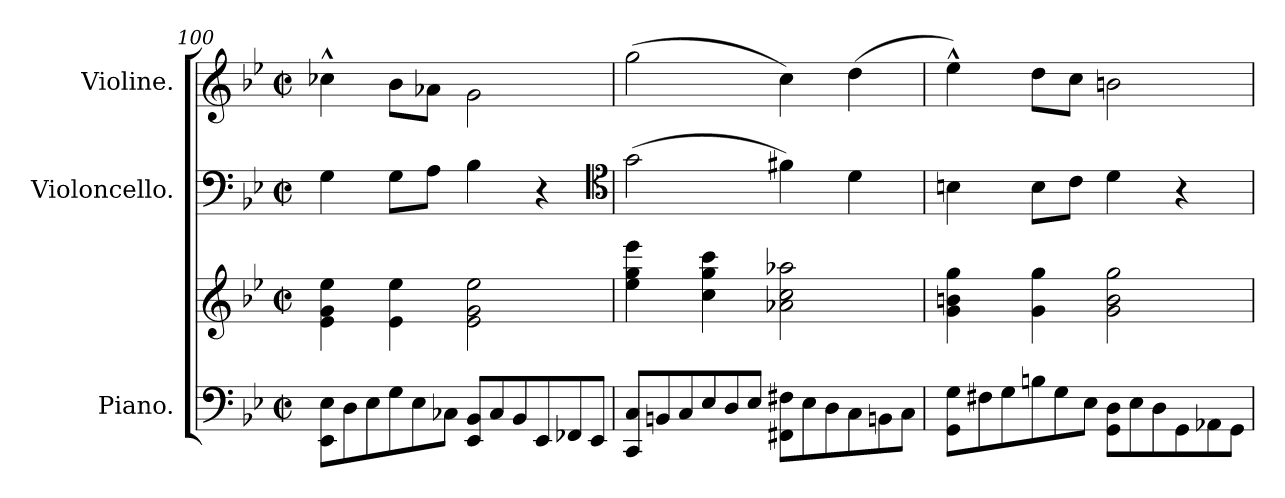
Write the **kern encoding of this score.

**kern	**kern	**kern	**kern
*part3	*part3	*part2	*part1
*staff4	*staff3	*staff2	*staff1
*I"Piano.	*	*I"Violoncello.	*I"Violine.
*	*	*I'vlc	*I'vl
*clefF4	*clefG2	*clefF4	*clefG2
*k[b-e-]	*k[b-e-]	*k[b-e-]	*k[b-e-]
*g:	*g:	*g:	*g:
*M2/2	*M2/2	*M2/2	*M2/2
*met(c|)	*met(c|)	*met(c|)	*met(c|)
*Xtuplet	*	*	*
=100	=100	=100	=100
12EE-\ 12E-\L	4e-\ 4g\ 4ee-\	4G\	4cc-X^^\
12D\	.	.	.
12E-\	.	.	.
12G\	4e-\ 4ee-\	8G\L	8b-\L
12E-\	.	.	.
.	.	8A\J	8a-X\J
12C-X\J	.	.	.
12EE-/ 12BB-/L	2e-\ 2g\ 2ee-\	4B-\	2g\
12C-/	.	.	.
12BB-/	.	.	.
12EE-/	.	4r	.
12FF-X/	.	.	.
12EE-/J	.	.	.
*	*	*clefC4	*
=101	=101	=101	=101
12CC/ 12C/L	4ee-\ 4gg\ 4eee-\	(2g\	(2gg\
12BBn/	.	.	.
12C/	.	.	.
12E-/	4cc\ 4gg\ 4ccc\	.	.
12D/	.	.	.
12E-/J	.	.	.
12FF#X\ 12F#X\L	2a-X\ 2cc\ 2aa-X\	4f#X\)	4cc\)
12E-\	.	.	.
12D\	.	.	.
12C\	.	4d\	(4dd\
12BBn\	.	.	.
12C\J	.	.	.
=102	=102	=102	=102
12GG\ 12G\L	4g\ 4bn\ 4gg\	4Bn\	4ee-^^\)
12F#X\	.	.	.
12G\	.	.	.
12Bn\	4g\ 4gg\	8B\L	8dd\L
12G\	.	.	.
.	.	8c\J	8cc\J
12E-\J	.	.	.
12GG\ 12D\L	2g\ 2b\ 2gg\	4d\	2bn\
12E-\	.	.	.
12D\	.	.	.
12GG\	.	4r	.
12AA-X\	.	.	.
12GG\J	.	.	.
=	=	=	=
*-	*-	*-	*-
